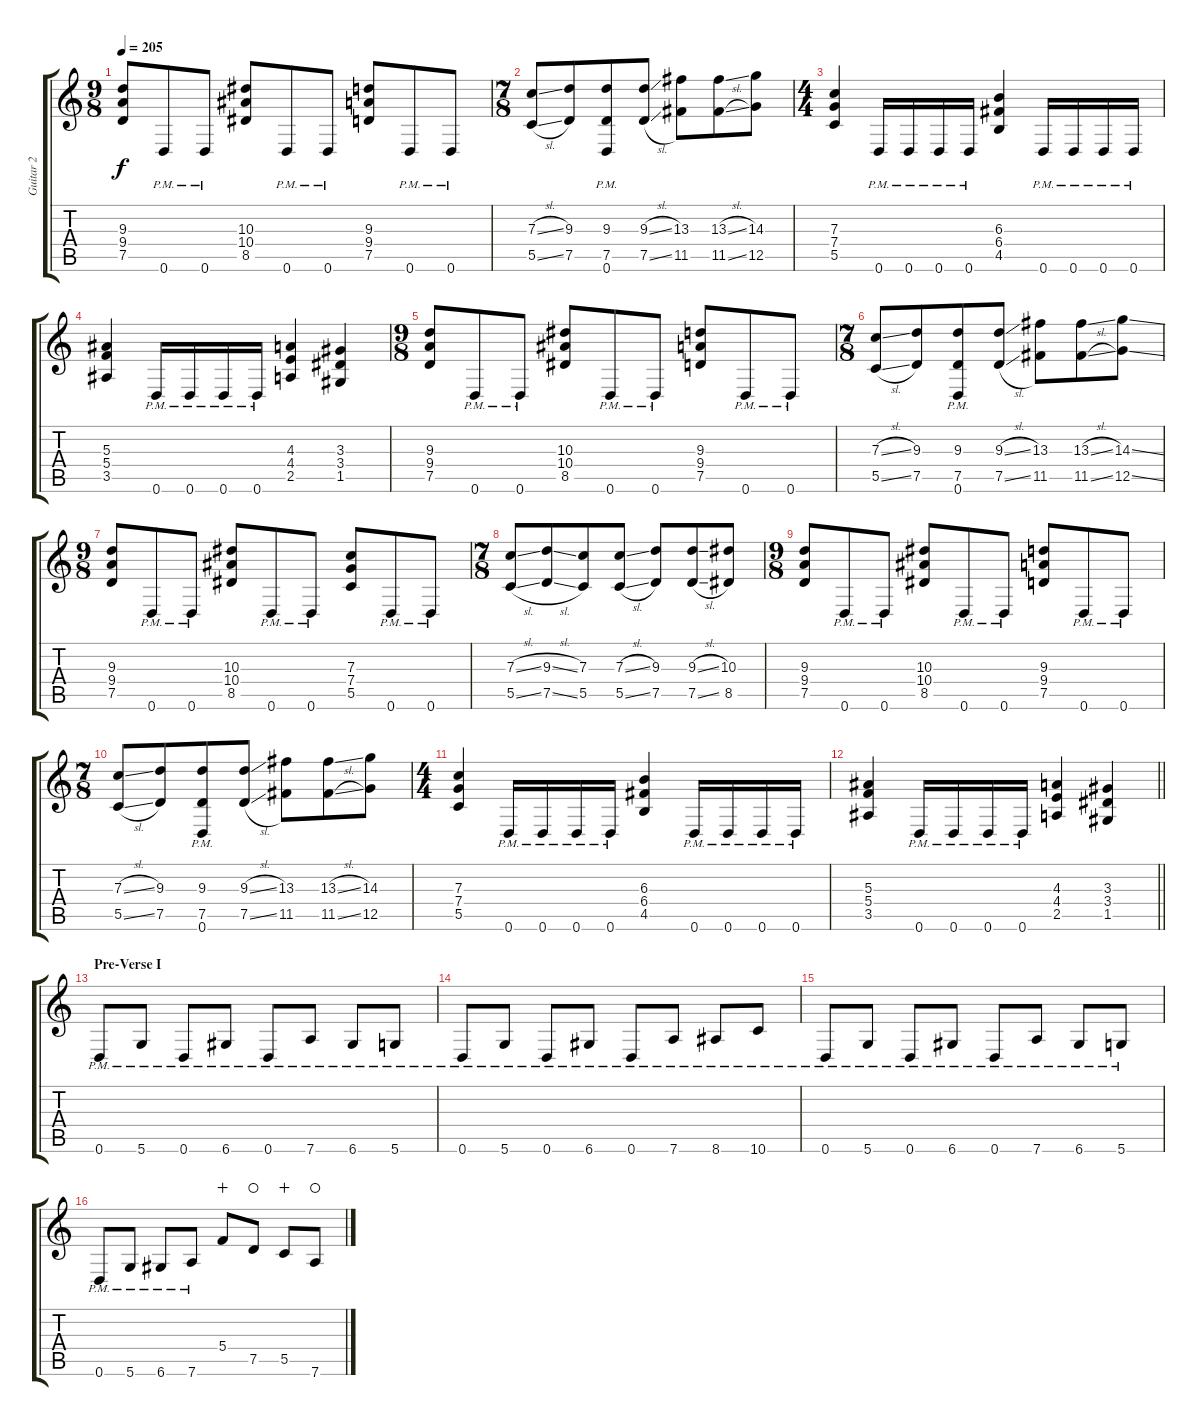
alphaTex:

\track ("Guitar 2" "Guitar 2") {instrument distortionguitar}
\staff {score tabs}
\tuning (D4 A3 F3 C3 G2 D2) {hide}
\ts (9 8)
\tempo 205
\clef g2
\ks c
(9.3 9.4 7.5).8{dy f} 0.6{pm}.8 0.6{pm}.8 (10.3 10.4 8.5).8 0.6{pm}.8 0.6{pm}.8 (9.3 9.4 7.5).8 0.6{pm}.8 0.6{pm}.8 |
\ts (7 8)
(7.3{sl} 5.5{sl}).8 (9.3 7.5).8 (9.3 7.5 0.6{pm}).8 (9.3{sl} 7.5{sl}).8 (13.3 11.5).8 (13.3{sl} 11.5{sl}).8 (14.3 12.5).8 |
\ts (4 4)
(7.3 7.4 5.5).4 0.6{pm}.16 0.6{pm}.16 0.6{pm}.16 0.6{pm}.16 (6.3 6.4 4.5).4 0.6{pm}.16 0.6{pm}.16 0.6{pm}.16 0.6{pm}.16 |
(5.3 5.4 3.5).4 0.6{pm}.16 0.6{pm}.16 0.6{pm}.16 0.6{pm}.16 (4.3 4.4 2.5).4 (3.3 3.4 1.5).4 |
\ts (9 8)
(9.3 9.4 7.5).8 0.6{pm}.8 0.6{pm}.8 (10.3 10.4 8.5).8 0.6{pm}.8 0.6{pm}.8 (9.3 9.4 7.5).8 0.6{pm}.8 0.6{pm}.8 |
\ts (7 8)
(7.3{sl} 5.5{sl}).8 (9.3 7.5).8 (9.3 7.5 0.6{pm}).8 (9.3{sl} 7.5{sl}).8 (13.3 11.5).8 (13.3{sl} 11.5{sl}).8 (14.3{ss} 12.5{ss}).8 |
\ts (9 8)
(9.3 9.4 7.5).8 0.6{pm}.8 0.6{pm}.8 (10.3 10.4 8.5).8 0.6{pm}.8 0.6{pm}.8 (7.3 7.4 5.5).8 0.6{pm}.8 0.6{pm}.8 |
\ts (7 8)
(7.3{sl} 5.5{sl}).8 (9.3{sl} 7.5{sl}).8 (7.3 5.5).8 (7.3{sl} 5.5{sl}).8 (9.3 7.5).8 (9.3{sl} 7.5{sl}).8 (10.3 8.5).8 |
\ts (9 8)
(9.3 9.4 7.5).8 0.6{pm}.8 0.6{pm}.8 (10.3 10.4 8.5).8 0.6{pm}.8 0.6{pm}.8 (9.3 9.4 7.5).8 0.6{pm}.8 0.6{pm}.8 |
\ts (7 8)
(7.3{sl} 5.5{sl}).8 (9.3 7.5).8 (9.3 7.5 0.6{pm}).8 (9.3{sl} 7.5{sl}).8 (13.3 11.5).8 (13.3{sl} 11.5{sl}).8 (14.3 12.5).8 |
\ts (4 4)
(7.3 7.4 5.5).4 0.6{pm}.16 0.6{pm}.16 0.6{pm}.16 0.6{pm}.16 (6.3 6.4 4.5).4 0.6{pm}.16 0.6{pm}.16 0.6{pm}.16 0.6{pm}.16 |
\barLineRight lightlight
(5.3 5.4 3.5).4 0.6{pm}.16 0.6{pm}.16 0.6{pm}.16 0.6{pm}.16 (4.3 4.4 2.5).4 (3.3 3.4 1.5).4 |
\section ("" "Pre-Verse I")
0.6{pm}.8 5.6{pm}.8 0.6{pm}.8 6.6{pm}.8 0.6{pm}.8 7.6{pm}.8 6.6{pm}.8 5.6{pm}.8 |
0.6{pm}.8 5.6{pm}.8 0.6{pm}.8 6.6{pm}.8 0.6{pm}.8 7.6{pm}.8 8.6{pm}.8 10.6{pm}.8 |
0.6{pm}.8 5.6{pm}.8 0.6{pm}.8 6.6{pm}.8 0.6{pm}.8 7.6{pm}.8 6.6{pm}.8 5.6{pm}.8 |
0.6{pm}.8 5.6{pm}.8 6.6{pm}.8 7.6{pm}.8 5.4.8{wahc} 7.5.8{waho} 5.5.8{wahc} 7.6.8{waho}
